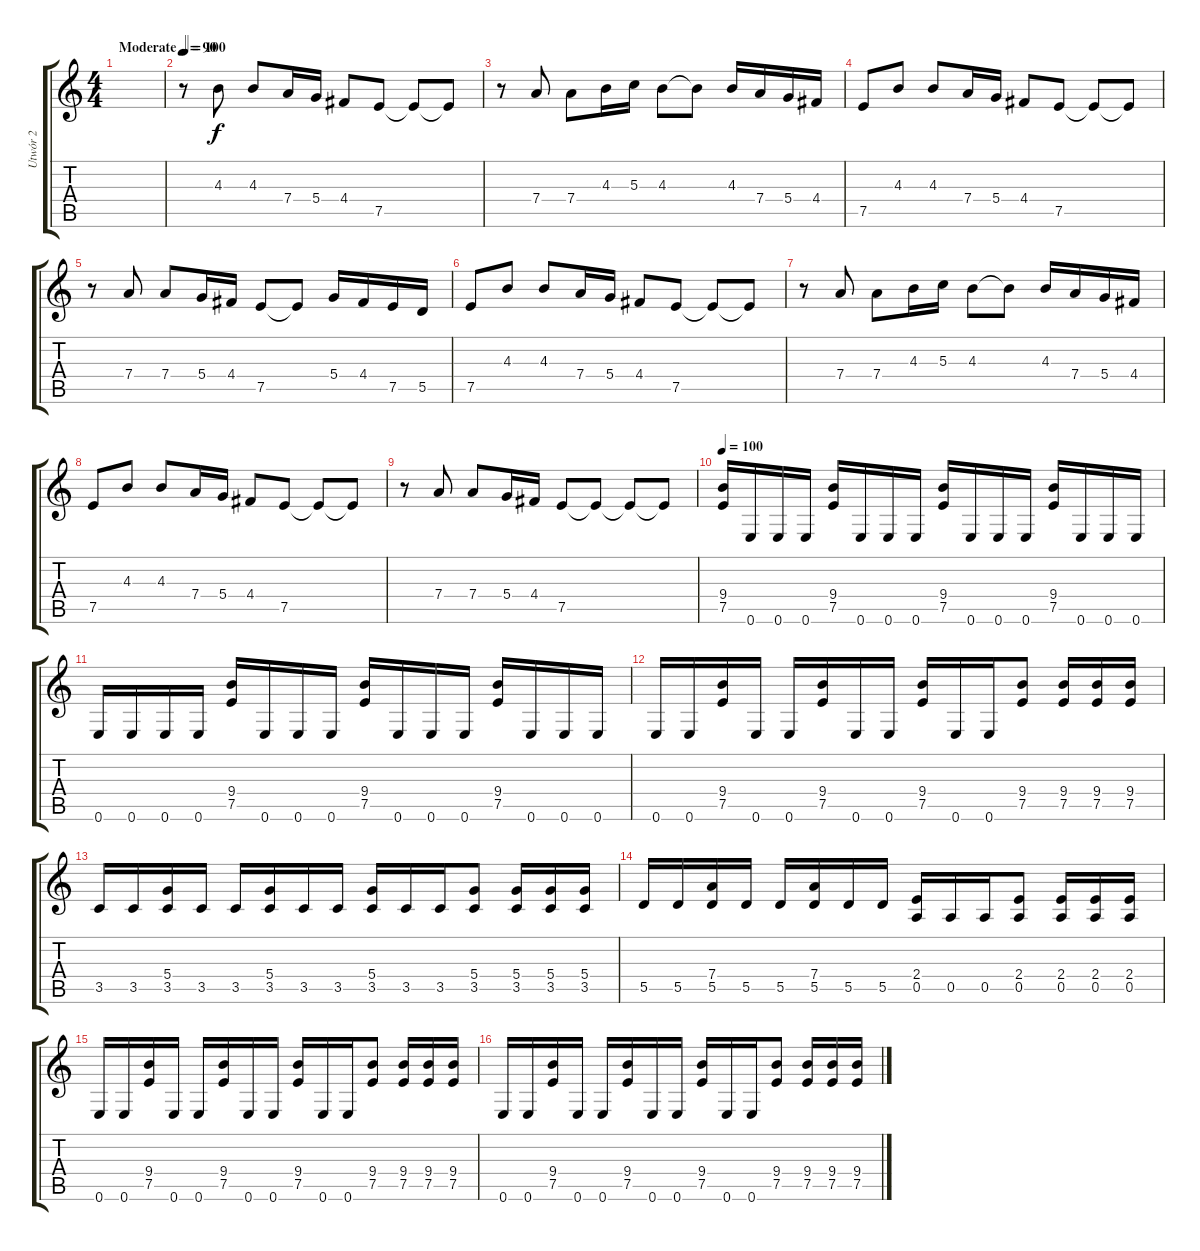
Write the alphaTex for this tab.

\track ("Utwór 2" "Utwór 2") {instrument distortionguitar}
\staff {score tabs}
\tuning (E4 B3 G3 D3 A2 E2) {hide}
\ts (4 4)
\tempo (100 "Moderate")
\tempo 90
\tempo (100 "Moderate")
\clef g2
\ks c
|
\tempo 90
r.8{volume 16} 4.3.8 4.3.8 7.4.16 5.4.16 4.4.8 7.5.8 7.5{t}.8 7.5{t}.8 |
r.8 7.4.8 7.4.8 4.3.16 5.3.16 4.3.8 4.3{t}.8 4.3.16 7.4.16 5.4.16 4.4.16 |
7.5.8 4.3.8 4.3.8 7.4.16 5.4.16 4.4.8 7.5.8 7.5{t}.8 7.5{t}.8 |
r.8 7.4.8 7.4.8 5.4.16 4.4.16 7.5.8 7.5{t}.8 5.4.16 4.4.16 7.5.16 5.5.16 |
7.5.8 4.3.8 4.3.8 7.4.16 5.4.16 4.4.8 7.5.8 7.5{t}.8 7.5{t}.8 |
r.8 7.4.8 7.4.8 4.3.16 5.3.16 4.3.8 4.3{t}.8 4.3.16 7.4.16 5.4.16 4.4.16 |
7.5.8 4.3.8 4.3.8 7.4.16 5.4.16 4.4.8 7.5.8 7.5{t}.8 7.5{t}.8 |
r.8 7.4.8 7.4.8 5.4.16 4.4.16 7.5.8 7.5{t}.8 7.5{t}.8 7.5{t}.8 |
\tempo 100
(9.4 7.5).16{volume 13} 0.6.16 0.6.16 0.6.16 (9.4 7.5).16 0.6.16 0.6.16 0.6.16 (9.4 7.5).16 0.6.16 0.6.16 0.6.16 (9.4 7.5).16 0.6.16 0.6.16 0.6.16 |
0.6.16 0.6.16 0.6.16 0.6.16 (9.4 7.5).16 0.6.16 0.6.16 0.6.16 (9.4 7.5).16 0.6.16 0.6.16 0.6.16 (9.4 7.5).16 0.6.16 0.6.16 0.6.16 |
0.6.16 0.6.16 (9.4 7.5).16 0.6.16 0.6.16 (9.4 7.5).16 0.6.16 0.6.16 (9.4 7.5).16 0.6.16 0.6.16 (9.4 7.5).8 (9.4 7.5).16 (9.4 7.5).16 (9.4 7.5).16 |
3.5.16 3.5.16 (5.4 3.5).16 3.5.16 3.5.16 (5.4 3.5).16 3.5.16 3.5.16 (5.4 3.5).16 3.5.16 3.5.16 (5.4 3.5).8 (5.4 3.5).16 (5.4 3.5).16 (5.4 3.5).16 |
5.5.16 5.5.16 (7.4 5.5).16 5.5.16 5.5.16 (7.4 5.5).16 5.5.16 5.5.16 (2.4 0.5).16 0.5.16 0.5.16 (2.4 0.5).8 (2.4 0.5).16 (2.4 0.5).16 (2.4 0.5).16 |
0.6.16 0.6.16 (9.4 7.5).16 0.6.16 0.6.16 (9.4 7.5).16 0.6.16 0.6.16 (9.4 7.5).16 0.6.16 0.6.16 (9.4 7.5).8 (9.4 7.5).16 (9.4 7.5).16 (9.4 7.5).16 |
0.6.16 0.6.16 (9.4 7.5).16 0.6.16 0.6.16 (9.4 7.5).16 0.6.16 0.6.16 (9.4 7.5).16 0.6.16 0.6.16 (9.4 7.5).8 (9.4 7.5).16 (9.4 7.5).16 (9.4 7.5).16
